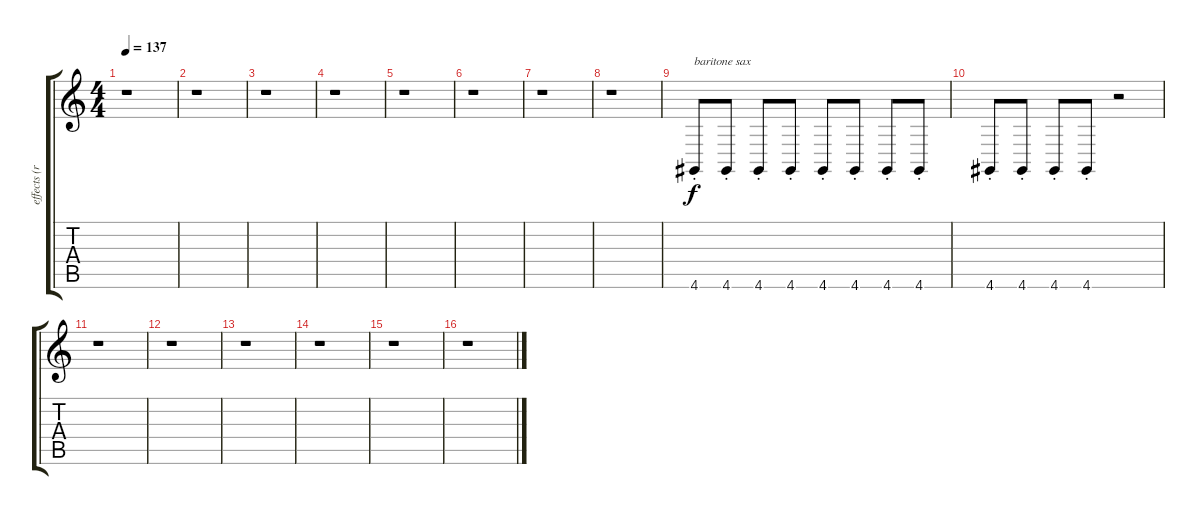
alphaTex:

\track ("effects (rc-wh-bs)" "effects (r") {instrument reversecymbal}
\staff {score tabs}
\tuning (E4 B3 G3 D3 A2 E2) {hide}
\ts (4 4)
\tempo 137
\clef g2
\ks c
r.1{dy f} |
r.1 |
r.1 |
r.1 |
r.1 |
r.1 |
r.1 |
r.1 |
4.6{st}.8{txt "baritone sax" instrument baritonesax} 4.6{st}.8 4.6{st}.8 4.6{st}.8 4.6{st}.8 4.6{st}.8 4.6{st}.8 4.6{st}.8 |
4.6{st}.8 4.6{st}.8 4.6{st}.8 4.6{st}.8 r.2 |
r.1 |
r.1 |
r.1 |
r.1 |
r.1 |
r.1
